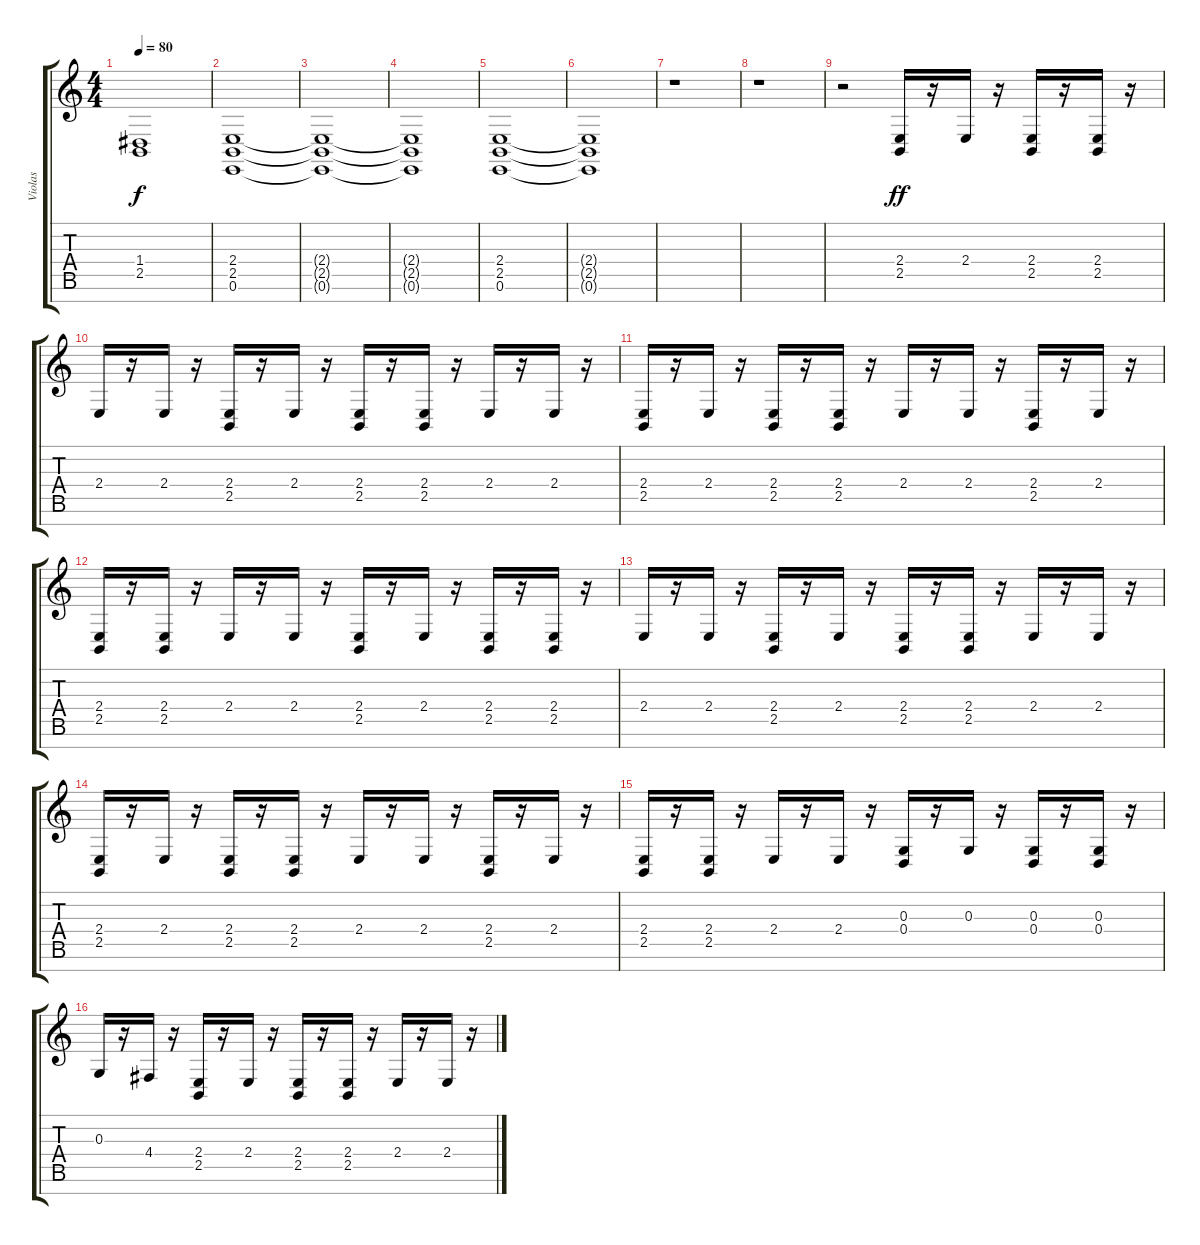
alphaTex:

\track ("Violas" "Violas") {instrument stringensemble1}
\staff {score tabs}
\tuning (E4 B3 G3 D3 A2 E2 B1) {hide}
\ts (4 4)
\tempo 80
\clef g2
\ks c
(1.4 2.5).1{dy f} |
(2.4 2.5 0.6).1 |
(2.4{t} 2.5{t} 0.6{t}).1 |
(2.4{t} 2.5{t} 0.6{t}).1 |
(2.4 2.5 0.6).1 |
(2.4{t} 2.5{t} 0.6{t}).1 |
r.1 |
r.1 |
r.2 (2.4 2.5).16{dy ff} r.16 2.4.16 r.16 (2.4 2.5).16 r.16 (2.4 2.5).16 r.16 |
2.4.16 r.16 2.4.16 r.16 (2.4 2.5).16 r.16 2.4.16 r.16 (2.4 2.5).16 r.16 (2.4 2.5).16 r.16 2.4.16 r.16 2.4.16 r.16 |
(2.4 2.5).16 r.16 2.4.16 r.16 (2.4 2.5).16 r.16 (2.4 2.5).16 r.16 2.4.16 r.16 2.4.16 r.16 (2.4 2.5).16 r.16 2.4.16 r.16 |
(2.4 2.5).16 r.16 (2.4 2.5).16 r.16 2.4.16 r.16 2.4.16 r.16 (2.4 2.5).16 r.16 2.4.16 r.16 (2.4 2.5).16 r.16 (2.4 2.5).16 r.16 |
2.4.16 r.16 2.4.16 r.16 (2.4 2.5).16 r.16 2.4.16 r.16 (2.4 2.5).16 r.16 (2.4 2.5).16 r.16 2.4.16 r.16 2.4.16 r.16 |
(2.4 2.5).16 r.16 2.4.16 r.16 (2.4 2.5).16 r.16 (2.4 2.5).16 r.16 2.4.16 r.16 2.4.16 r.16 (2.4 2.5).16 r.16 2.4.16 r.16 |
(2.4 2.5).16 r.16 (2.4 2.5).16 r.16 2.4.16 r.16 2.4.16 r.16 (0.3 0.4).16 r.16 0.3.16 r.16 (0.3 0.4).16 r.16 (0.3 0.4).16 r.16 |
0.3.16 r.16 4.4.16 r.16 (2.4 2.5).16 r.16 2.4.16 r.16 (2.4 2.5).16 r.16 (2.4 2.5).16 r.16 2.4.16 r.16 2.4.16 r.16
